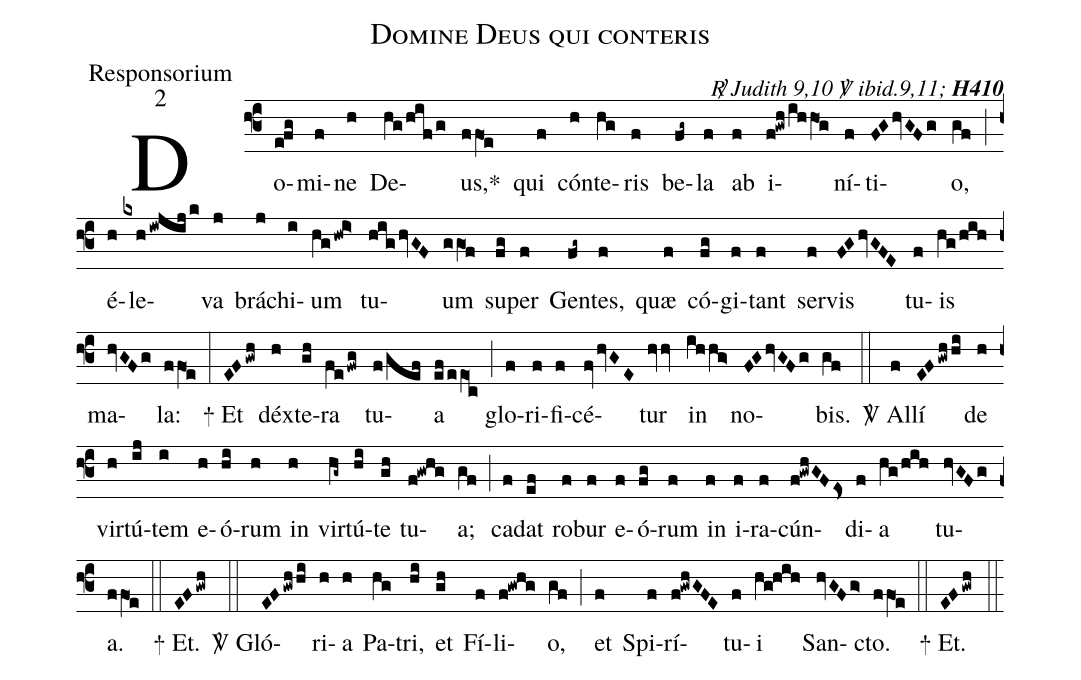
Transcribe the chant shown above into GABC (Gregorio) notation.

name:Domine Deus qui conteris;
office-part:Responsorium;
mode:2;
commentary:{\itshape\mdseries \Rbar\ Judith 9,10 \Vbar\  ibid.9,11;\/}  {\bfseries H410};
%%
(f3) Do(e!fg)mi(f)ne(h) De(hg/hif/g)us,<sp>*</sp>(ffO1e) qui(f) cón(h)te(hg)ris(f) be(fg~)la(f) ab(f) i(f!gwh/ihhO1g)ní(f)ti(FGhvGFg)o,(gf) (;)
é(h)le(kxh/iwjijk)va(j) brá(j)chi(i)um(hg/hwi>) tu(highvGF)um(ggO1f) su(fg)per(f) Gen(fg~)tes,(f) quæ(f) có(fg)gi(f)tant(f) ser(f)vis(FGhvGFE) tu(f)is(hg/hih) ma(hvGFg)la:(ffO1e) (:)
<sp>+</sp> Et(EFgwh) déx(h)te(gh)ra(fe/fwg) tu(f/gef)a(ef/eeO1c) (;)
glo(f)ri(f)fi(f)cé(fvhvGE)tur(hvv) in(ihhg>) no(FGhvGFg)bis.(gf) (::)
<sp>V/</sp> Al(f)lí(EFgwhhi) de(h) vir(h)tú(ij)tem(i) e(h)ó(hi)rum(h) in(h) vir(hg~)tú(hi)te(gh) tu(f!gwhg)a;(gf) (;)
ca(f)dat(ef) ro(f)bur(f) e(f)ó(fg)rum(f) in(f) i(f)ra(f)cún(f!gwhGFes>)di(f)a(hg/hih) tu(hvGFg)a.(ffO1e) (::)
<sp>+</sp> Et.(EFgwh) (::)
<sp>V/</sp> Gló(EFgwhhi)ri(h)a(h) Pa(hg)tri,(hi) et(gh) Fí(f)li(f!gwhg)o,(gf) (;)
et(f) Spi(f)rí(f!gwhGFE)tu(f)i(hg@hih) San(hvGFg>)cto.(ffO1!e) (::)
<sp>+</sp> Et.(EFgwh) (::)
